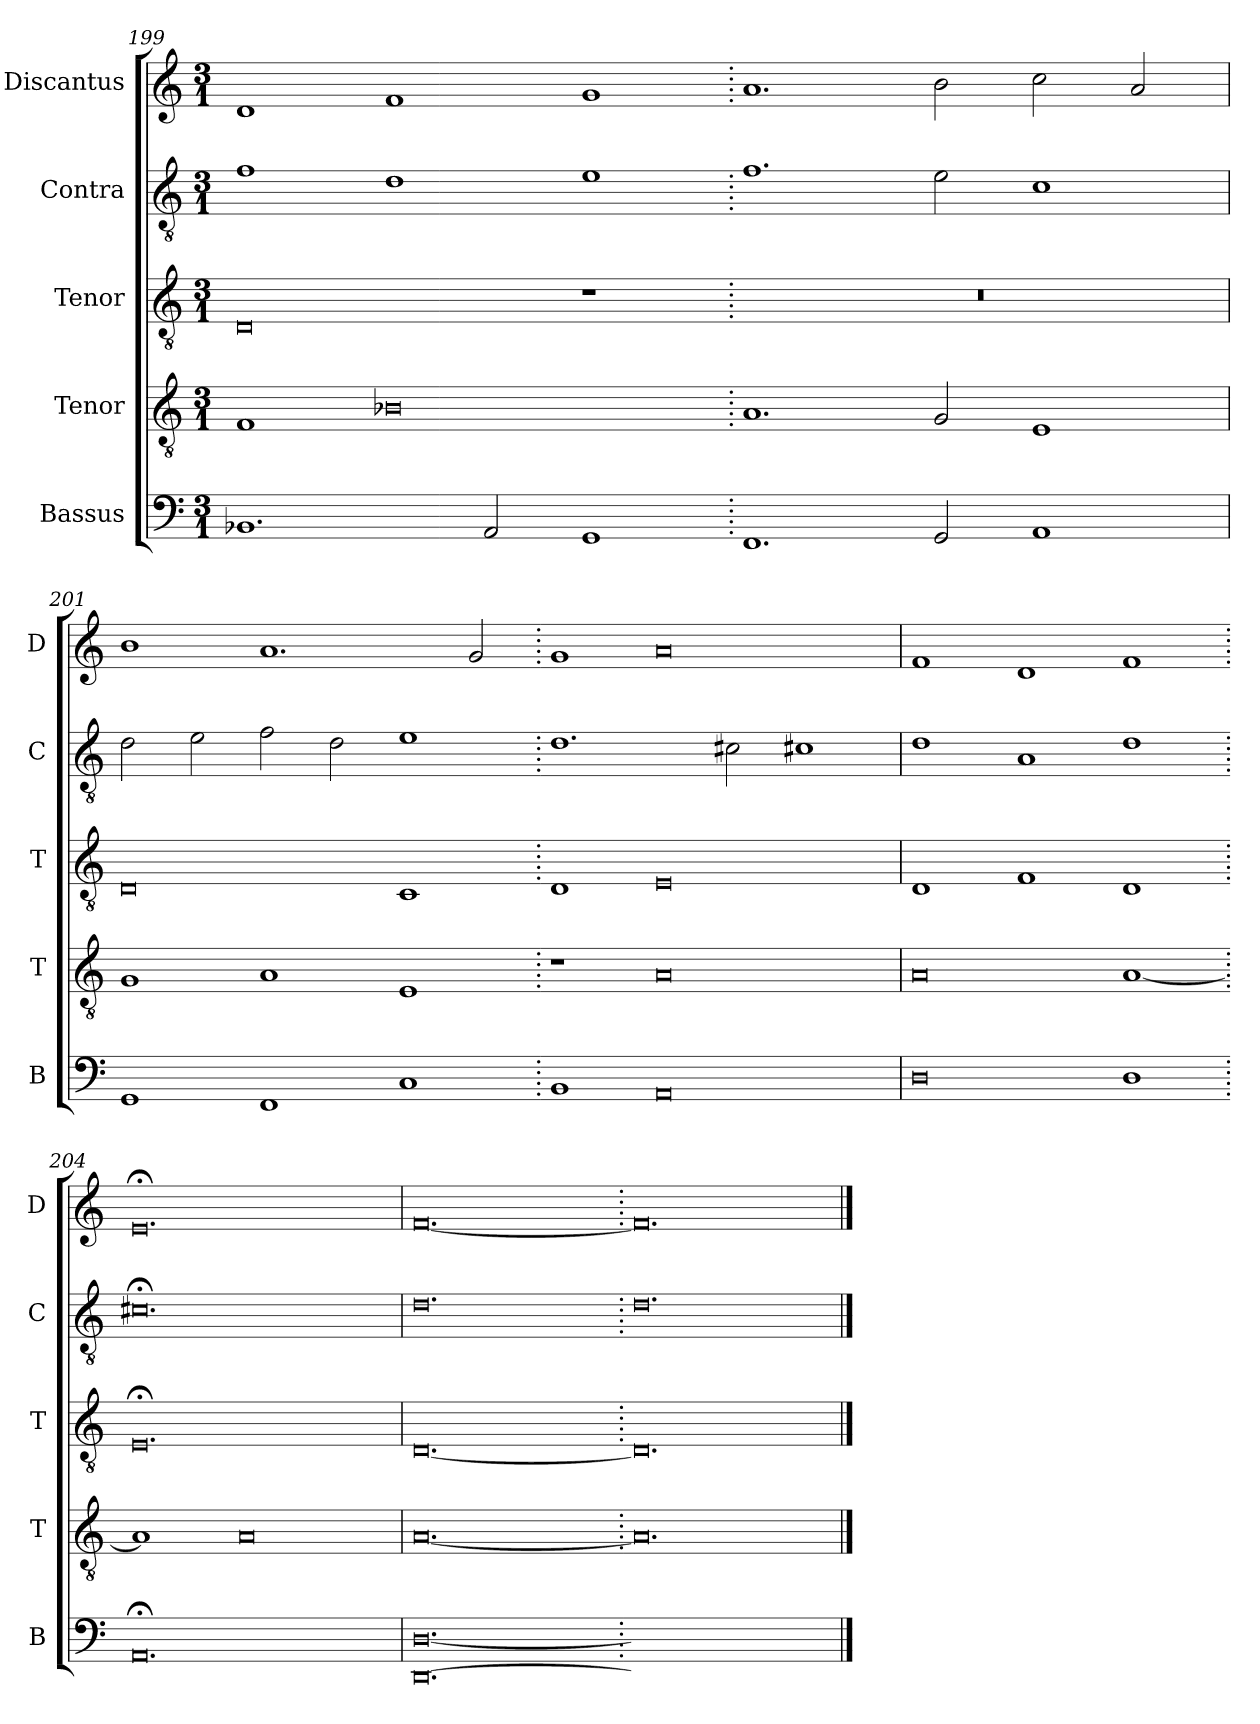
**kern	**kern	**kern	**kern	**kern
*part5	*part4	*part3	*part2	*part1
*staff5	*staff4	*staff3	*staff2	*staff1
*I"Bassus	*I"Tenor	*I"Tenor	*I"Contra	*I"Discantus
*I'B	*I'T	*I'T	*I'C	*I'D
*clefF4	*clefGv2	*clefGv2	*clefGv2	*clefG2
*k[]	*k[]	*k[]	*k[]	*k[]
*M3/1	*M3/1	*M3/1	*M3/1	*M3/1
=199	=199	=199	=199	=199
1.BB-X	1F	0D	1f	1d
.	0B-X	.	1d	1f
2AA/	.	.	.	.
1GG	.	1r	1e	1g
=200.	=200.	=200.	=200.	=200.
1.FF	1.A	0.r	1.f	1.a
2GG/	2G/	.	2e\	2b\
1AA	1E	.	1c	2cc\
.	.	.	.	2a/
=201	=201	=201	=201	=201
1GG	1G	0D	2d\	1b
.	.	.	2e\	.
1FF	1A	.	2f\	1.a
.	.	.	2d\	.
1C	1E	1C	1e	.
.	.	.	.	2g/
=202.	=202.	=202.	=202.	=202.
1BB	1r	1D	1.d	1g
0AA	0A	0E	.	0a
.	.	.	2c#X\	.
.	.	.	1c#X	.
=203	=203	=203	=203	=203
0D	0A	1D	1d	1f
.	.	1F	1A	1d
1D	[1A	1D	1d	1f
=204.	=204.	=204.	=204.	=204.
0.AA;<	1A]	0.E;<	0.c#X;<	0.e;<
.	0A	.	.	.
=205	=205	=205	=205	=205
*^	*	*	*	*
[0.DD\	[0.D/	[0.A	[0.D	0.d	[0.f
=206.	=206.	=206.	=206.	=206.	=206.
0.DDyy]	0.Dyy]	0.A]	0.D]	0.d	0.f]
*v	*v	*	*	*	*
==	==	==	==	==
*-	*-	*-	*-	*-
